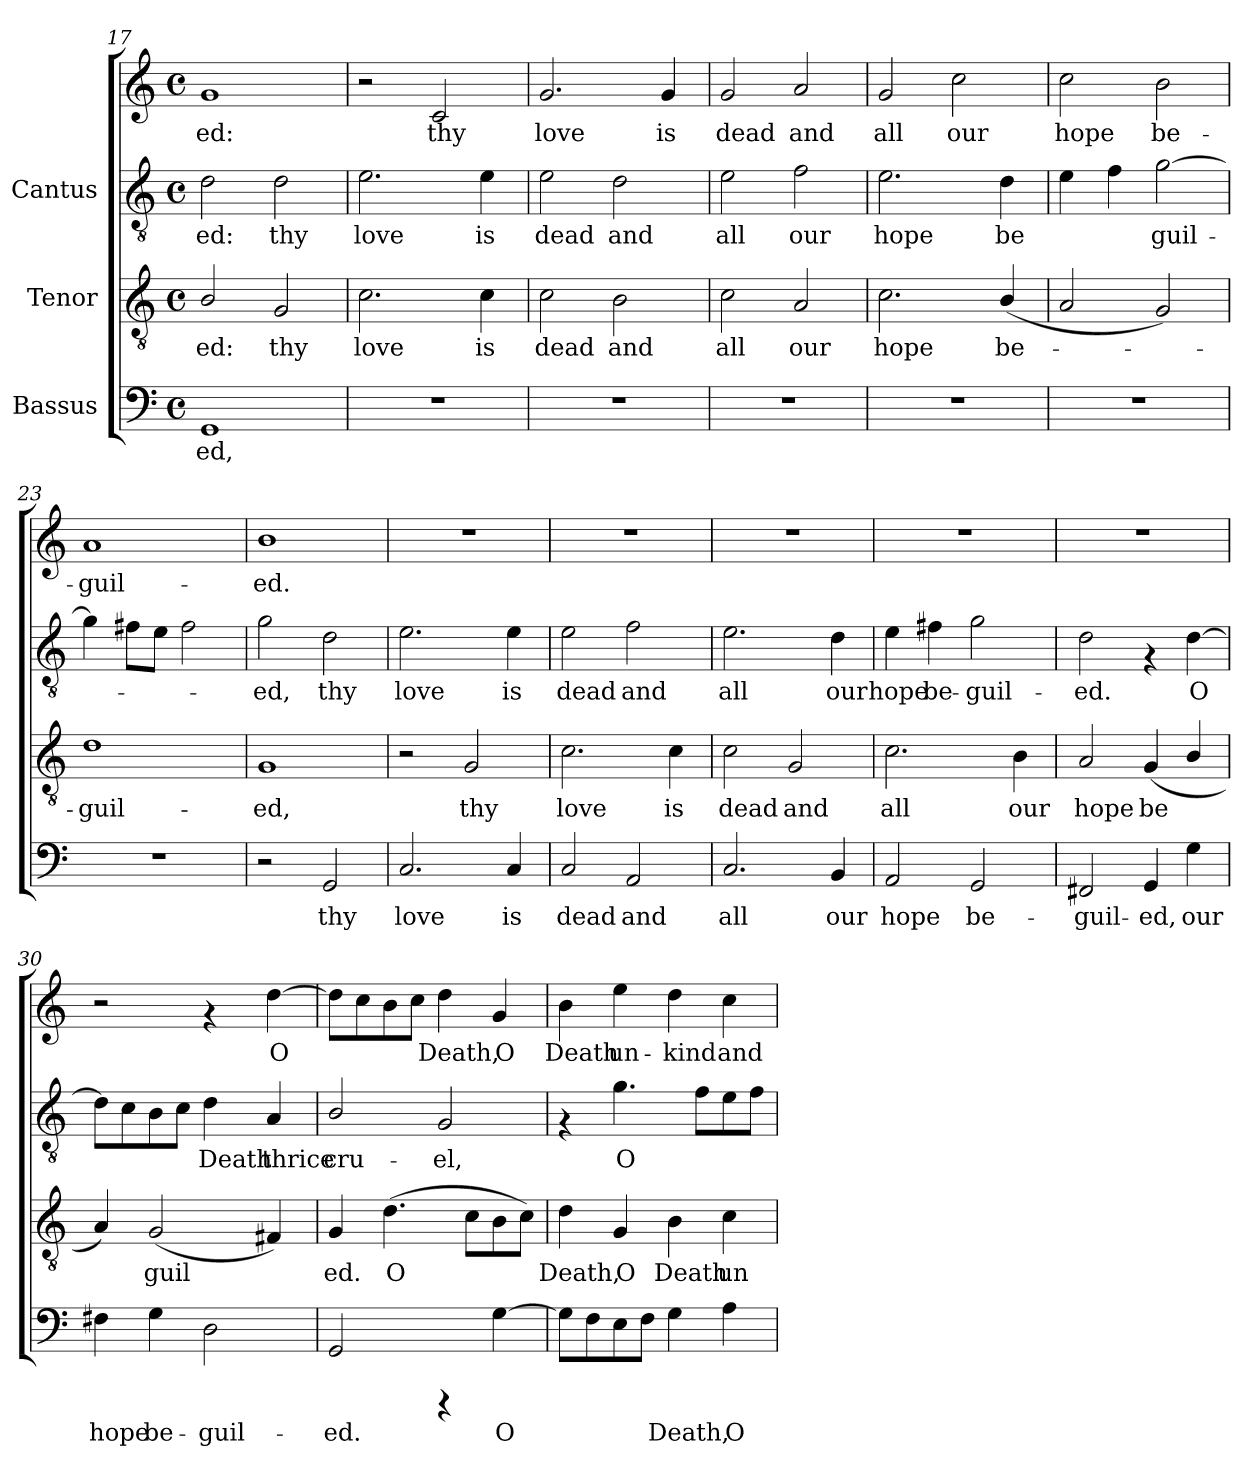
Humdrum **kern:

**kern	**text	**kern	**text	**kern	**text	**kern	**text
*part3	*part3	*part2	*part2	*part1	*part1	*part1	*part1
*staff4	*staff4	*staff3	*staff3	*staff2	*staff2	*staff1	*staff1
*I"Bassus	*	*I"Tenor	*	*I"Cantus	*	*	*
*clefF4	*	*clefGv2	*	*clefGv2	*	*clefG2	*
*M4/4	*	*M4/4	*	*M4/4	*	*M4/4	*
*met(c)	*	*met(c)	*	*met(c)	*	*met(c)	*
=17	=17	=17	=17	=17	=17	=17	=17
!	!LO:LY:b:cj	!	!LO:LY:b:cj	!	!LO:LY:b:cj	!	!LO:LY:b:cj
1GG	-ed,	2B/	-ed:	2d\	ed:	1g	-ed:
!	!	!	!LO:LY:b:cj	!	!LO:LY:b:cj	!	!
.	.	2G/	thy	2d\	thy	.	.
=18	=18	=18	=18	=18	=18	=18	=18
!	!	!	!LO:LY:b:cj	!	!LO:LY:b:cj	!	!
1r	.	2.c\	love	2.e\	love	2r	.
!	!	!	!	!	!	!	!LO:LY:b:cj
.	.	.	.	.	.	2c/	thy
!	!	!	!LO:LY:b:cj	!	!LO:LY:b:cj	!	!
.	.	4c\	is	4e\	is	.	.
=19	=19	=19	=19	=19	=19	=19	=19
!	!	!	!LO:LY:b:cj	!	!LO:LY:b:cj	!	!LO:LY:b:cj
1r	.	2c\	dead	2e\	dead	2.g/	love
!	!	!	!LO:LY:b:cj	!	!LO:LY:b:cj	!	!
.	.	2B\	and	2d\	and	.	.
!	!	!	!	!	!	!	!LO:LY:b:cj
.	.	.	.	.	.	4g/	is
=20	=20	=20	=20	=20	=20	=20	=20
!	!	!	!LO:LY:b:cj	!	!LO:LY:b:cj	!	!LO:LY:b:cj
1r	.	2c\	all	2e\	all	2g/	dead
!	!	!	!LO:LY:b:cj	!	!LO:LY:b:cj	!	!LO:LY:b:cj
.	.	2A/	our	2f\	our	2a/	and
!!LO:PB:g=z
=21	=21	=21	=21	=21	=21	=21	=21
!	!	!	!LO:LY:b:cj	!	!LO:LY:b:cj	!	!LO:LY:b:cj
1r	.	2.c\	hope	2.e\	hope	2g/	all
!	!	!	!	!	!	!	!LO:LY:b:cj
.	.	.	.	.	.	2cc\	our
!	!	!	!LO:LY:b:cj	!	!LO:LY:b:cj	!	!
.	.	(<4B/	be-	4d\	be-	.	.
=22	=22	=22	=22	=22	=22	=22	=22
!	!	!	!	!	!LO:LY:b:cj	!	!LO:LY:b:cj
1r	.	2A/	.	4e\	-	2cc\	-hope
!	!	!	!	!	!LO:LY:b:cj	!	!
.	.	.	.	4f\	.	.	.
!	!	!	!	!	!LO:LY:b:cj	!	!LO:LY:b:cj
.	.	2G/)	.	[>2g\	guil-	2b\	be-
=23	=23	=23	=23	=23	=23	=23	=23
!	!	!	!LO:LY:b:cj	!	!	!	!LO:LY:b:cj
1r	.	1d	-guil-	4g\]	.	1a	-guil-
.	.	.	.	8f#X\L	.	.	.
.	.	.	.	8e\J	.	.	.
.	.	.	.	2f#\	.	.	.
=24	=24	=24	=24	=24	=24	=24	=24
!	!	!	!LO:LY:b:cj	!	!LO:LY:b:cj	!	!LO:LY:b:cj
2r	.	1G	-ed,	2g\	ed,	1b	-ed.
!	!LO:LY:b:cj	!	!	!	!LO:LY:b:cj	!	!
2GG/	thy	.	.	2d\	thy	.	.
=25	=25	=25	=25	=25	=25	=25	=25
!	!LO:LY:b:cj	!	!	!	!LO:LY:b:cj	!	!
2.C/	love	2r	.	2.e\	love	1r	.
!	!	!	!LO:LY:b:cj	!	!	!	!
.	.	2G/	thy	.	.	.	.
!	!LO:LY:b:cj	!	!	!	!LO:LY:b:cj	!	!
4C/	is	.	.	4e\	is	.	.
=26	=26	=26	=26	=26	=26	=26	=26
!	!LO:LY:b:cj	!	!LO:LY:b:cj	!	!LO:LY:b:cj	!	!
2C/	dead	2.c\	love	2e\	dead	1r	.
!	!LO:LY:b:cj	!	!	!	!LO:LY:b:cj	!	!
2AA/	and	.	.	2f\	and	.	.
!	!	!	!LO:LY:b:cj	!	!	!	!
.	.	4c\	is	.	.	.	.
=27	=27	=27	=27	=27	=27	=27	=27
!	!LO:LY:b:cj	!	!LO:LY:b:cj	!	!LO:LY:b:cj	!	!
2.C/	all	2c\	dead	2.e\	all	1r	.
!	!	!	!LO:LY:b:cj	!	!	!	!
.	.	2G/	and	.	.	.	.
!	!LO:LY:b:cj	!	!	!	!LO:LY:b:cj	!	!
4BB/	our	.	.	4d\	our	.	.
!!LO:LB:g=z
=28	=28	=28	=28	=28	=28	=28	=28
!	!LO:LY:b:cj	!	!LO:LY:b:cj	!	!LO:LY:b:cj	!	!
2AA/	hope	2.c\	all	4e\	hope	1r	.
!	!	!	!	!	!LO:LY:b:cj	!	!
.	.	.	.	4f#X\	be-	.	.
!	!LO:LY:b:cj	!	!	!	!LO:LY:b:cj	!	!
2GG/	be-	.	.	2g\	-guil-	.	.
!	!	!	!LO:LY:b:cj	!	!	!	!
.	.	4B\	our	.	.	.	.
=29	=29	=29	=29	=29	=29	=29	=29
!	!LO:LY:b:cj	!	!LO:LY:b:cj	!	!LO:LY:b:cj	!	!
2FF#X/	-guil-	2A/	hope	2d\	-ed.	1r	.
!	!LO:LY:b:cj	!	!LO:LY:b:cj	!	!	!	!
4GG/	-ed,	(<4G/	be-	4rF	.	.	.
!	!LO:LY:b:cj	!	!LO:LY:b:cj	!	!LO:LY:b:cj	!	!
4G\	our	4B/	--	[>4d\	O	.	.
=30	=30	=30	=30	=30	=30	=30	=30
!	!LO:LY:b:cj	!	!LO:LY:b:cj	!	!LO:LY:b:cj	!	!
4F#X\	hope	4A/)	-	8d\L]	.	2r	.
!	!	!	!	!	!LO:LY:b:cj	!	!
.	.	.	.	8c\	.	.	.
!	!LO:LY:b:cj	!	!LO:LY:b:cj	!	!LO:LY:b:cj	!	!
4G\	be-	(<2G/	guil-	8B\	.	.	.
!	!	!	!	!	!LO:LY:b:cj	!	!
.	.	.	.	8c\J	.	.	.
!	!LO:LY:b:cj	!	!	!	!LO:LY:b:cj	!	!
2D\	-guil-	.	.	4d\	Death	4rf	.
!	!	!	!LO:LY:b:cj	!	!LO:LY:b:cj	!	!LO:LY:b:cj
.	.	4F#X/)	--	4A/	thrice	[>4dd\	O
=31	=31	=31	=31	=31	=31	=31	=31
!	!LO:LY:b:cj	!	!LO:LY:b:cj	!	!LO:LY:b:cj	!	!LO:LY:b:cj
2GG/	-ed.	4G/	-ed.	2B/	cru-	8dd\L]	.
!	!	!	!	!	!	!	!LO:LY:b:cj
.	.	.	.	.	.	8cc\	.
!	!	!	!LO:LY:b:cj	!	!	!	!LO:LY:b:cj
.	.	(>4.d\	O	.	.	8b\	.
!	!	!	!	!	!	!	!LO:LY:b:cj
.	.	.	.	.	.	8cc\J	.
!	!	!	!	!	!LO:LY:b:cj	!	!LO:LY:b:cj
4rCCC	.	.	.	2G/	-el,	4dd\	Death,
!	!	!	!LO:LY:b:cj	!	!	!	!
.	.	8c\L	.	.	.	.	.
!	!LO:LY:b:cj	!	!LO:LY:b:cj	!	!	!	!LO:LY:b:cj
[>4G\	O	8B\	.	.	.	4g/	O
!	!	!	!LO:LY:b:cj	!	!	!	!
.	.	8c\J)	.	.	.	.	.
!!LO:LB:g=z
=32	=32	=32	=32	=32	=32	=32	=32
!	!LO:LY:b:cj	!	!LO:LY:b:cj	!	!	!	!LO:LY:b:cj
8G\L]	.	4d\	Death,	4rF	.	4b\	Death
!	!LO:LY:b:cj	!	!	!	!	!	!
8F\	.	.	.	.	.	.	.
!	!LO:LY:b:cj	!	!LO:LY:b:cj	!	!LO:LY:b:cj	!	!LO:LY:b:cj
8E\	.	4G/	O	4.g\	O	4ee\	un-
!	!LO:LY:b:cj	!	!	!	!	!	!
8F\J	.	.	.	.	.	.	.
!	!LO:LY:b:cj	!	!LO:LY:b:cj	!	!	!	!LO:LY:b:cj
4G\	Death,	4B\	Death	.	.	4dd\	-kind
!	!	!	!	!	!LO:LY:b:cj	!	!
.	.	.	.	8f\L	.	.	.
!	!LO:LY:b:cj	!	!LO:LY:b:cj	!	!LO:LY:b:cj	!	!LO:LY:b:cj
4A\	O	4c\	un-	8e\	.	4cc\	and
!	!	!	!	!	!LO:LY:b:cj	!	!
.	.	.	.	8f\J	.	.	.
=	=	=	=	=	=	=	=
*-	*-	*-	*-	*-	*-	*-	*-
